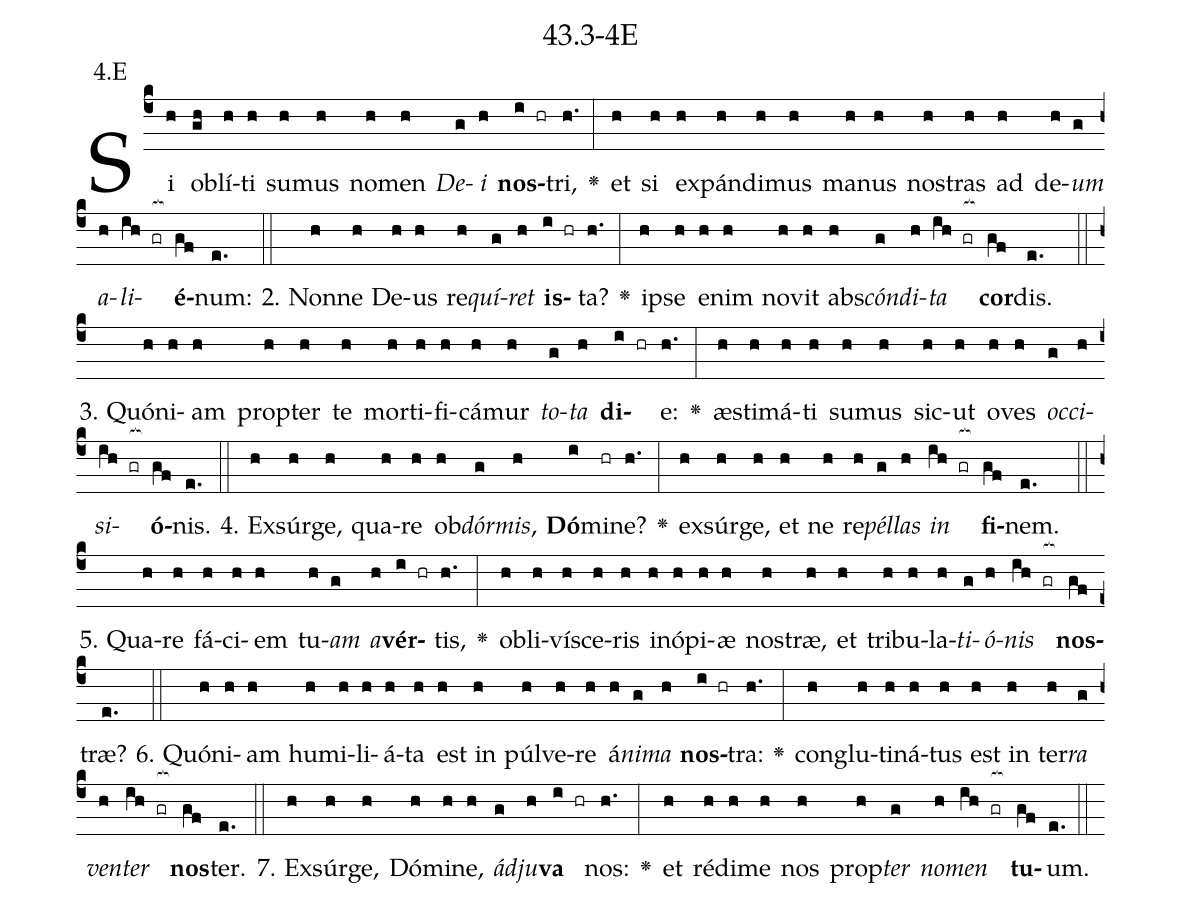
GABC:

name: 43.3-4E;
annotation: 4.E;
%%
(c4)Si(h) ob(gh)lí(h)ti(h) su(h)mus(h) no(h)men(h) <i>De</i>(g)<i>i</i>(h) <b>nos</b>(i hr)tri,(h.) <v>\greheightstar</v>(:) et(h) si(h) ex(h)pán(h)di(h)mus(h) ma(h)nus(h) nos(h)tras(h) ad(h) de(h)<i>um</i>(g) <i>a</i>(h)<i>li</i>(ih gr[ocb:1{])<b>é</b>(gf[ocb:0}])num:(e.) (::)
2. Non(h)ne(h) De(h)us(h) re(h)<i>quí</i>(g)<i>ret</i>(h) <b>is</b>(i hr)ta?(h.) <v>\greheightstar</v>(:) ip(h)se(h) e(h)nim(h) no(h)vit(h) abs(h)<i>cón</i>(g)<i>di</i>(h)<i>ta</i>(ih gr[ocb:1{]) <b>cor</b>(gf[ocb:0}])dis.(e.) (::)
3. Quón(h)i(h)am(h) prop(h)ter(h) te(h) mor(h)ti(h)fi(h)cá(h)mur(h) <i>to</i>(g)<i>ta</i>(h) <b>di</b>(i hr)e:(h.) <v>\greheightstar</v>(:) æs(h)ti(h)má(h)ti(h) su(h)mus(h) sic(h)ut(h) o(h)ves(h) <i>oc</i>(g)<i>ci</i>(h)<i>si</i>(ih gr[ocb:1{])<b>ó</b>(gf[ocb:0}])nis.(e.) (::)
4. Ex(h)súr(h)ge,(h) qua(h)re(h) ob(h)<i>dór</i>(g)<i>mis</i>,(h) <b>Dó</b>(i)mi(hr)ne?(h.) <v>\greheightstar</v>(:) ex(h)súr(h)ge,(h) et(h) ne(h) re(h)<i>pél</i>(g)<i>las</i>(h) <i>in</i>(ih gr[ocb:1{]) <b>fi</b>(gf[ocb:0}])nem.(e.) (::)
5. Qua(h)re(h) fá(h)ci(h)em(h) tu(h)<i>am</i>(g) <i>a</i>(h)<b>vér</b>(i hr)tis,(h.) <v>\greheightstar</v>(:) ob(h)li(h)ví(h)sce(h)ris(h) in(h)ó(h)pi(h)æ(h) nos(h)træ,(h) et(h) tri(h)bu(h)la(h)<i>ti</i>(g)<i>ó</i>(h)<i>nis</i>(ih gr[ocb:1{]) <b>nos</b>(gf[ocb:0}])træ?(e.) (::)
6. Quón(h)i(h)am(h) hu(h)mi(h)li(h)á(h)ta(h) est(h) in(h) púl(h)ve(h)re(h) á(h)<i>ni</i>(g)<i>ma</i>(h) <b>nos</b>(i hr)tra:(h.) <v>\greheightstar</v>(:) con(h)glu(h)ti(h)ná(h)tus(h) est(h) in(h) ter(h)<i>ra</i>(g) <i>ven</i>(h)<i>ter</i>(ih gr[ocb:1{]) <b>nos</b>(gf[ocb:0}])ter.(e.) (::)
7. Ex(h)súr(h)ge,(h) Dó(h)mi(h)ne,(h) <i>ád</i>(g)<i>ju</i>(h)<b>va</b>(i hr) nos:(h.) <v>\greheightstar</v>(:) et(h) réd(h)i(h)me(h) nos(h) prop(h)<i>ter</i>(g) <i>no</i>(h)<i>men</i>(ih gr[ocb:1{]) <b>tu</b>(gf[ocb:0}])um.(e.) (::)
